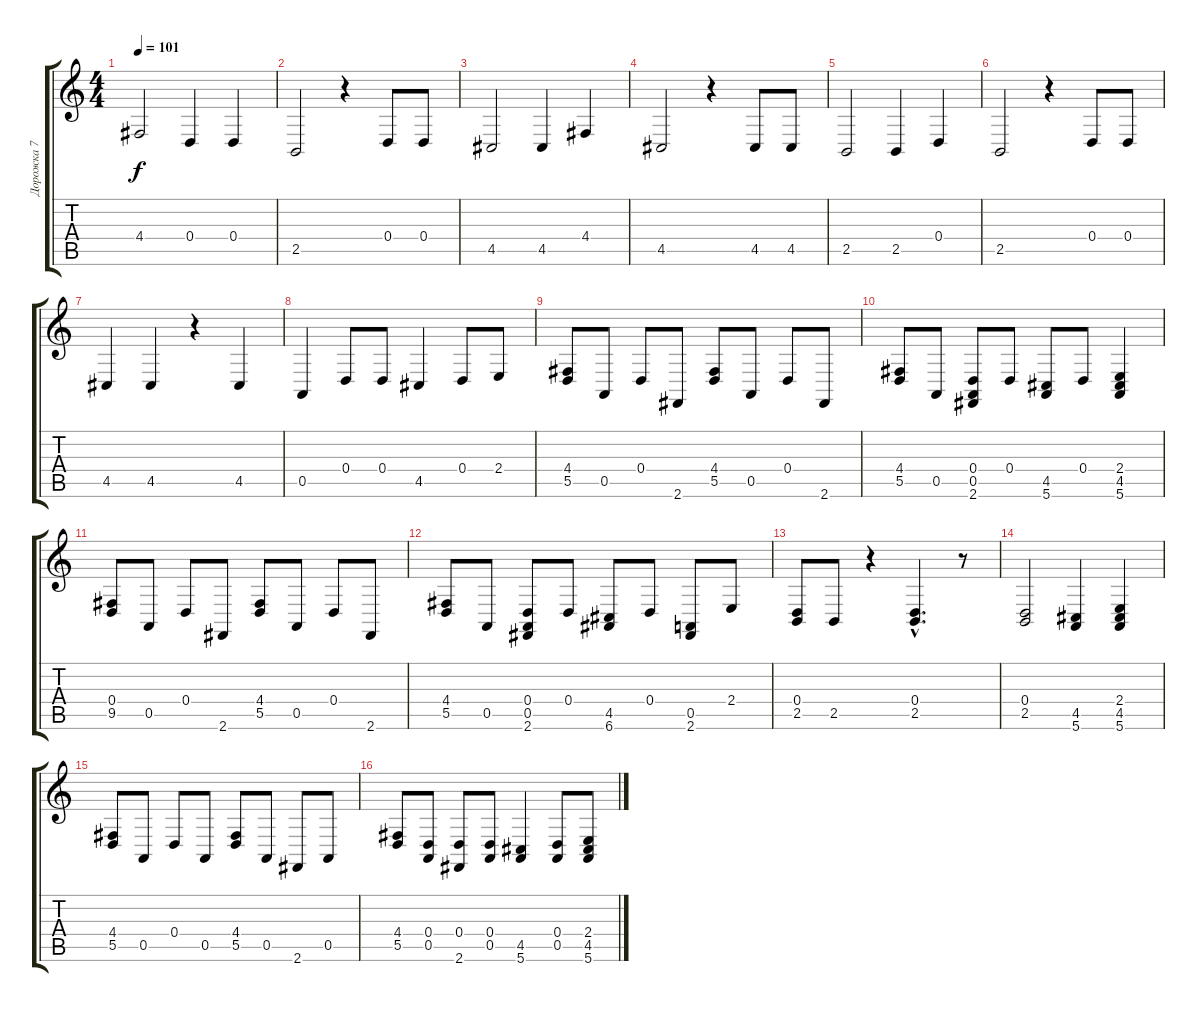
\track ("Дорожка 7" "Дорожка 7") {instrument fx5brightness}
\staff {score tabs}
\tuning (E4 B3 G3 D3 A2 E2) {hide}
\ts (4 4)
\tempo 101
\clef g2
\ks c
4.4.2{dy f} 0.4.4 0.4.4 |
2.5.2 r.4 0.4.8 0.4.8 |
4.5.2 4.5.4 4.4.4 |
4.5.2 r.4 4.5.8 4.5.8 |
2.5.2 2.5.4 0.4.4 |
2.5.2 r.4 0.4.8 0.4.8 |
4.5.4 4.5.4 r.4 4.5.4 |
0.5.4 0.4.8 0.4.8 4.5.4 0.4.8 2.4.8 |
(4.4 5.5).8 0.5.8 0.4.8 2.6.8 (4.4 5.5).8 0.5.8 0.4.8 2.6.8 |
(4.4 5.5).8 0.5.8 (0.4 0.5 2.6).8 0.4.8 (4.5 5.6).8 0.4.8 (2.4 4.5 5.6).4 |
(0.4 9.5).8 0.5.8 0.4.8 2.6.8 (4.4 5.5).8 0.5.8 0.4.8 2.6.8 |
(4.4 5.5).8 0.5.8 (0.4 0.5 2.6).8 0.4.8 (4.5 6.6).8 0.4.8 (0.5 2.6).8 2.4.8 |
(0.4 2.5).8 2.5.8 r.4 (0.4{hac} 2.5{hac}).4{d} r.8 |
(0.4 2.5).2 (4.5 5.6).4 (2.4 4.5 5.6).4 |
(4.4 5.5).8 0.5.8 0.4.8 0.5.8 (4.4 5.5).8 0.5.8 2.6.8 0.5.8 |
(4.4 5.5).8 (0.4 0.5).8 (0.4 2.6).8 (0.4 0.5).8 (4.5 5.6).4 (0.4 0.5).8 (2.4 4.5 5.6).8
